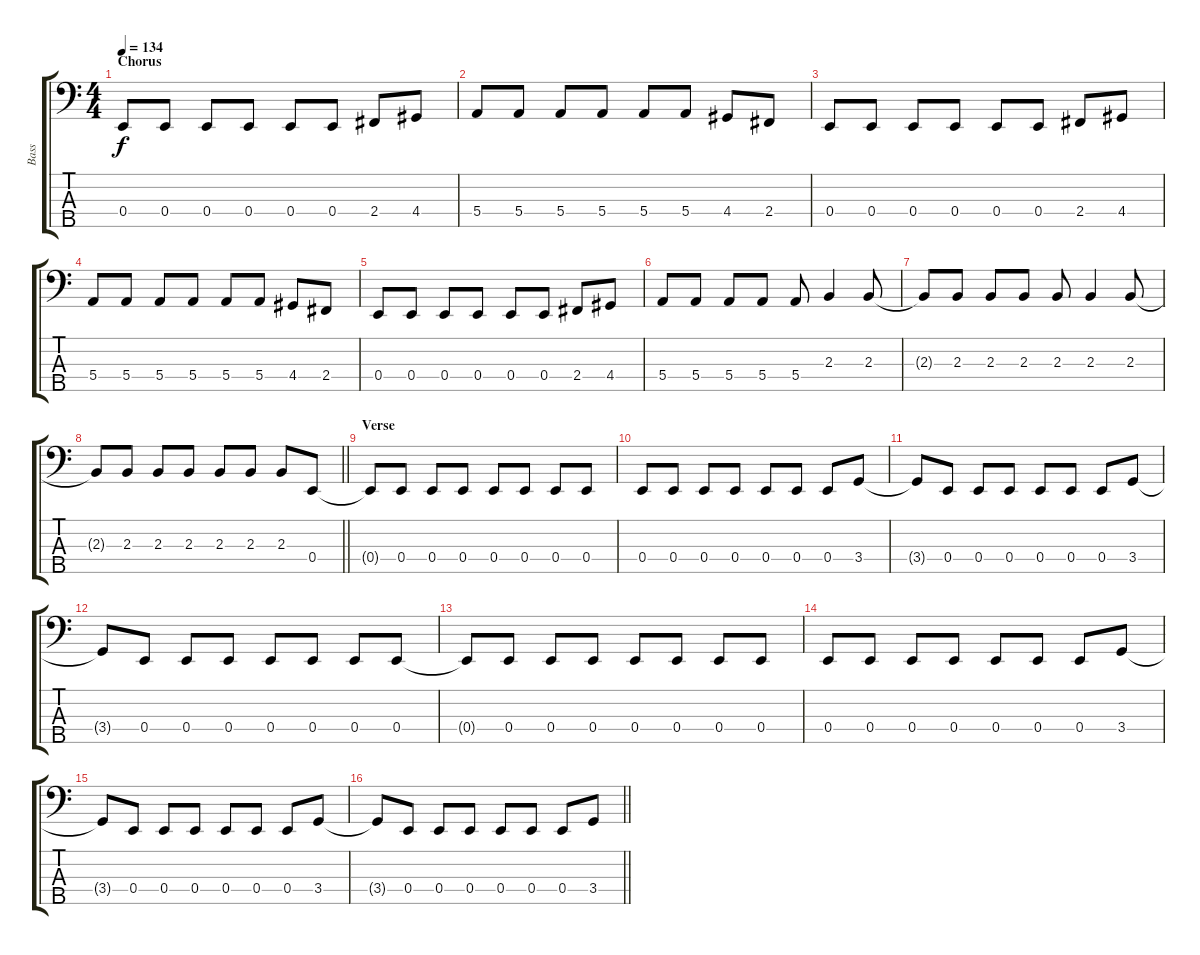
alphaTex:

\track ("Bass" "Bass") {instrument electricbassfinger}
\staff {score tabs}
\tuning (G2 D2 A1 E1 B0) {hide}
\ts (4 4)
\section ("" "Chorus")
\tempo 134
\clef f4
\ks c
0.4.8{dy f} 0.4.8 0.4.8 0.4.8 0.4.8 0.4.8 2.4.8 4.4.8 |
5.4.8 5.4.8 5.4.8 5.4.8 5.4.8 5.4.8 4.4.8 2.4.8 |
0.4.8 0.4.8 0.4.8 0.4.8 0.4.8 0.4.8 2.4.8 4.4.8 |
5.4.8 5.4.8 5.4.8 5.4.8 5.4.8 5.4.8 4.4.8 2.4.8 |
0.4.8 0.4.8 0.4.8 0.4.8 0.4.8 0.4.8 2.4.8 4.4.8 |
5.4.8 5.4.8 5.4.8 5.4.8 5.4.8 2.3.4 2.3.8 |
2.3{t}.8 2.3.8 2.3.8 2.3.8 2.3.8 2.3.4 2.3.8 |
\barLineRight lightlight
2.3{t}.8 2.3.8 2.3.8 2.3.8 2.3.8 2.3.8 2.3.8 0.4.8 |
\section ("" "Verse")
0.4{t}.8 0.4.8 0.4.8 0.4.8 0.4.8 0.4.8 0.4.8 0.4.8 |
0.4.8 0.4.8 0.4.8 0.4.8 0.4.8 0.4.8 0.4.8 3.4.8 |
3.4{t}.8 0.4.8 0.4.8 0.4.8 0.4.8 0.4.8 0.4.8 3.4.8 |
3.4{t}.8 0.4.8 0.4.8 0.4.8 0.4.8 0.4.8 0.4.8 0.4.8 |
0.4{t}.8 0.4.8 0.4.8 0.4.8 0.4.8 0.4.8 0.4.8 0.4.8 |
0.4.8 0.4.8 0.4.8 0.4.8 0.4.8 0.4.8 0.4.8 3.4.8 |
3.4{t}.8 0.4.8 0.4.8 0.4.8 0.4.8 0.4.8 0.4.8 3.4.8 |
\barLineRight lightlight
3.4{t}.8 0.4.8 0.4.8 0.4.8 0.4.8 0.4.8 0.4.8 3.4.8
